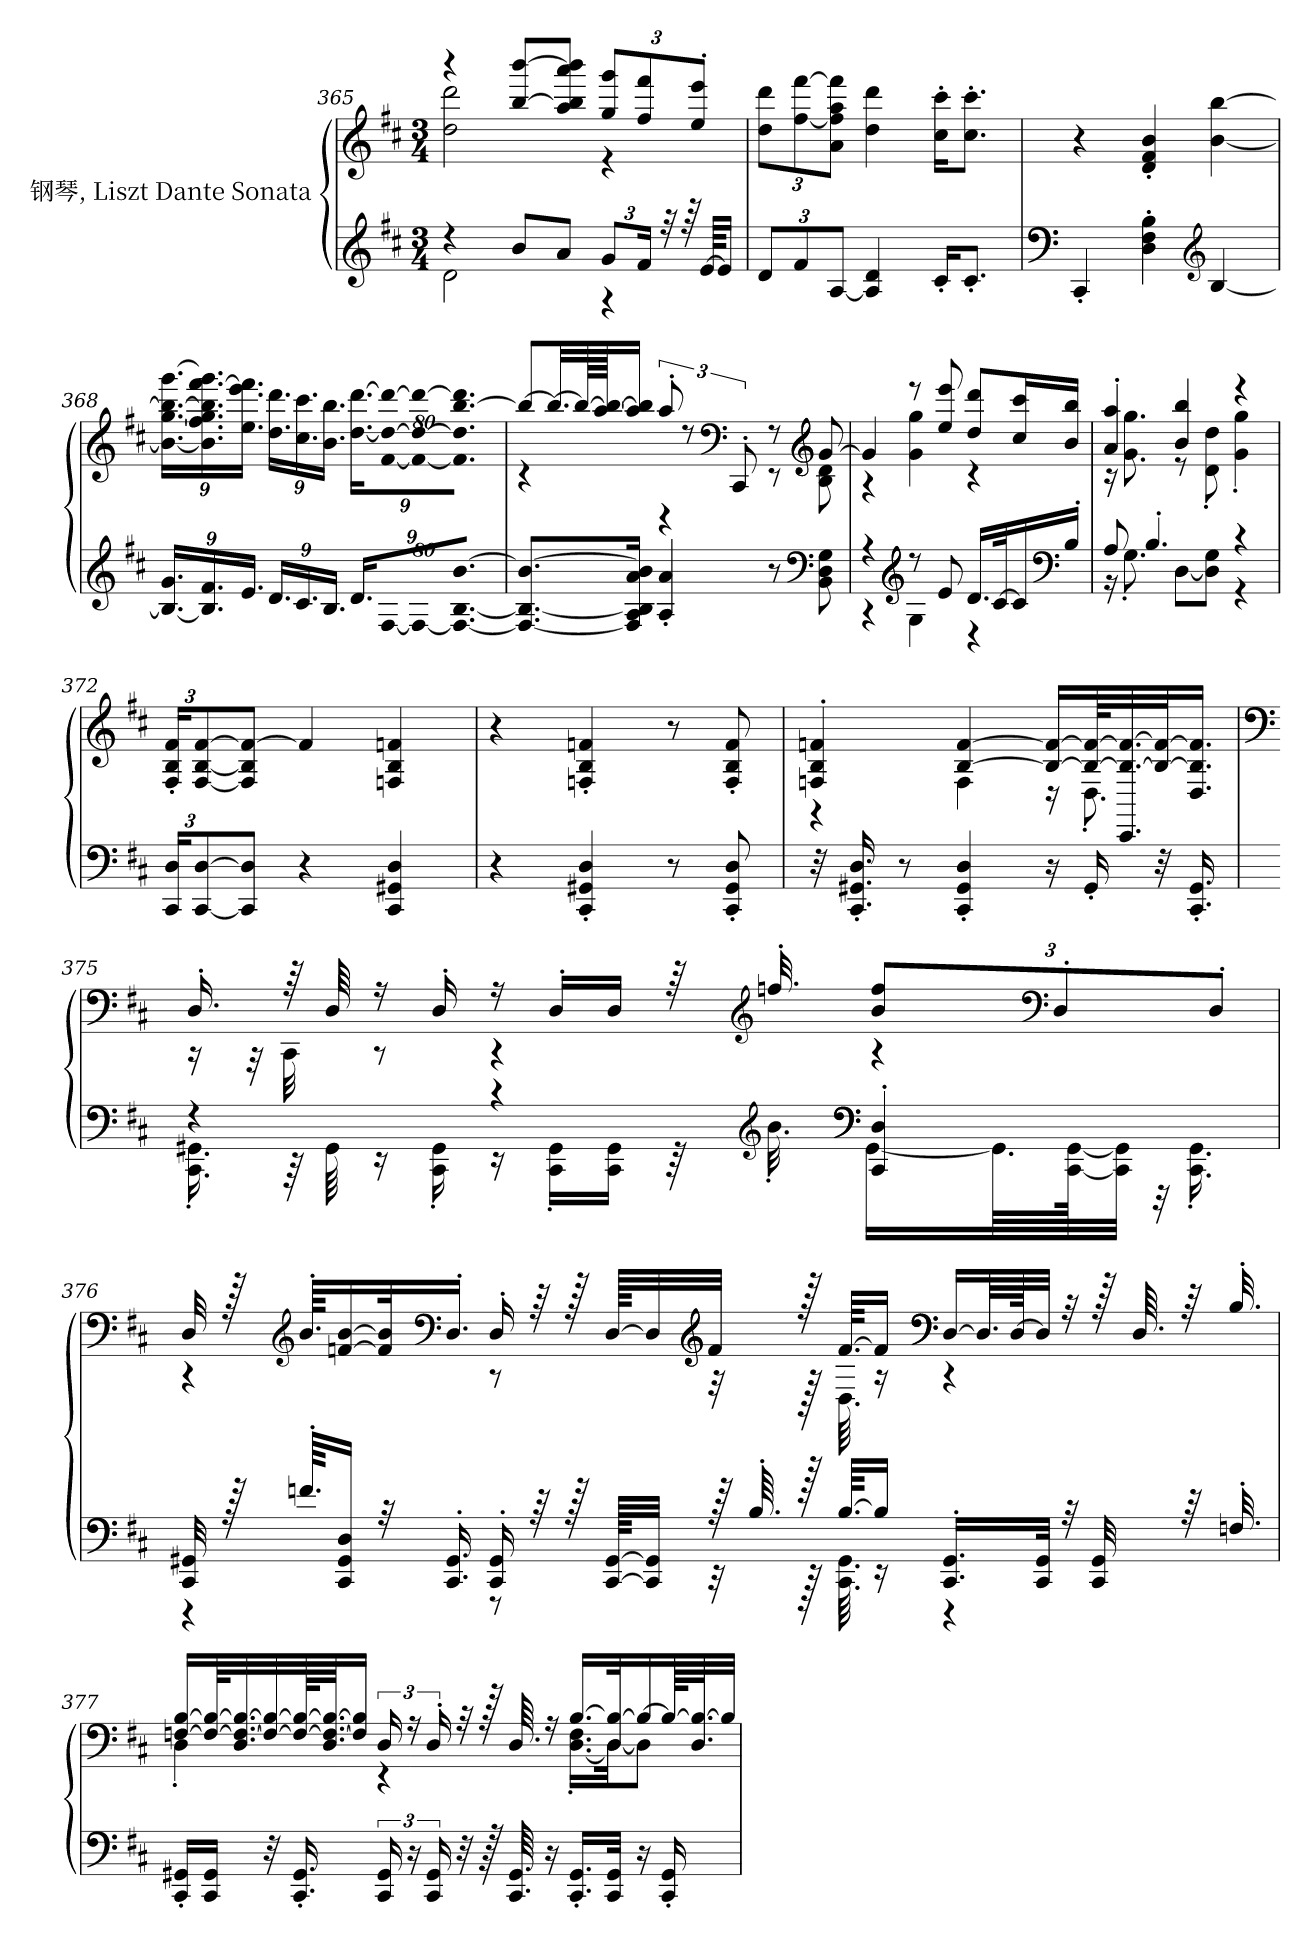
**kern	**kern
*part1	*part1
*staff2	*staff1
*I"钢琴, Liszt Dante Sonata	*
!!LO:LB:g=z
*clefG2	*clefG2
*k[f#c#]	*k[f#c#]
*M3/4	*M3/4
=365	=365
*^	*^
4r	2d\	4r	2dd\ 2ddd\
8b/L	.	[8bb/ [8bbb/L	.
8a/J	.	8aa/ 8bb/] 8aaa/ 8bbb/]J	.
*Xbrackettup	*	*Xbrackettup	*
12g/L	4r	12gg/ 12ggg/L	4r
24f#/Jk	.	12ff#/ 12fff#/	.
32r	.	.	.
64r	.	.	.
.	.	12ee/' 12eee/'J	.
[64e/KKLL	.	.	.
16e/JJ]	.	.	.
*v	*v	*	*
*	*v	*v
=366	=366
12d/L	12dd\ 12ddd\L
12f#/	[12ff#\ [12fff#\
[12A/J	12a\ 12ff#\] 12aa\ 12fff#\]J
4A/] 4d/	4dd\ 4ddd\
16c#'/KL	16cc#\' 16ccc#\'KL
8.c#'/J	8.cc#\' 8.ccc#\'J
=367	=367
*clefF4	*
4CC#'/	4r
4D\' 4F#\' 4B\'	4d/' 4f#/' 4b/'
*clefG2	*
[4B/	[4b\ [4bb\
!!LO:LB:g=z
=368	=368
18.B/_ 18.g/LL	18.b\_ [18.gg\ 18.bb\_ [18.ggg\LL
18.B/] 18.f#/	18.b\] 18.ff#\ 18.gg\] 18.bb\] [18.fff#\ 18.ggg\]
18.e/JJ	18.ee\ 18.eee\ 18.fff#\]JJ
18.d/LL	18.dd\ 18.ddd\LL
18.c#/	18.cc#\ 18.ccc#\
18.B/JJ	18.b\ 18.bb\JJ
18.d/KL	[18.dd\ [18.ddd\KL
!LO:N:vis=8	!LO:N:vis=8
[640%71F#/	[640%71f#\ 640%71dd\_ 640%71ddd\_
!LO:N:vis=64	!LO:N:vis=64
640%9F#/KLL_	640%9f#\_ 640%9dd\_ 640%9ddd\_KLL
36.F#/_ [36.B/ [36.b/JJJ	36.f#\] 36.dd\] [36.bb\ 36.ddd\]JJJ
=369	=369
*	*^
8.F#/_ 8.B/_ 8.b/_L	8bb/L_	4r
.	32.bb/LL_	.
.	128bb/LL_	.
.	[128aa/ 128bb/_JJJ	.
16F#/] 16A/ 16B/] 16a/ 16b/]Jk	16aa/] 16bb/]JJ	.
*	*brackettup	*
4A/' 4a/'	12aa'/	4r
.	12r	.
*	*clefF4	*
.	12CC#'/	.
8r	8r	8r
*clefF4	*clefG2	*
8BB\ 8D\ 8G\	[8g/	8B\ 8d\
!!LO:LB:g=z	!!
=370	=370	=370
*^	*	*
4r	4r	4g/]	4r
*clefG2	*	*	*
8r	4G\	8r	4g\ 4gg\
8e/	.	8ee/ 8eee/	.
16.d/LL	4r	8dd/ 8ddd/L	4r
[32c#/K	.	.	.
16c#/]	.	16cc#/ 16ccc#/L	.
*clefF4	*	*	*
16B'/JJ	.	16b/ 16bb/JJ	.
=371	=371	=371	=371
8A/	16r	4a/' 4aa/'	16r
.	8.G'\	.	8.g\ 8.gg\
4.B'/	.	.	.
.	[8D\L	4b/ 4bb/	8r
.	8D\] 8G\J	.	8d\' 8dd\'
4r	4r	4r	4g\' 4gg\'
*v	*v	*	*
*	*v	*v
=372	=372
*	*Xbrackettup
24CC#/ 24D/KL	24F#/' 24B/' 24f#/'KL
[12CC#/ [12D/	[12F#/ [12B/ [12f#/
8CC#/] 8D/]J	8F#/] 8B/] 8f#/_J
4r	4f#/]
4CC#/ 4GG#X/ 4D/	4Fn/ 4B/ 4fn/
=373	=373
4r	4r
4CC#/' 4GG#X/' 4D/'	4Fn/' 4B/' 4fn/'
8r	8r
8CC#/' 8GG#/' 8D/'	8F/' 8B/' 8f/'
!!LO:LB:g=z
=374	=374
*	*^
32r	4Fn/' 4B/' 4fn/'	4r
16.CC#/' 16.GG#X/' 16.D/'	.	.
8r	.	.
4CC#/' 4GG#/' 4D/'	[4B/ [4f/	4F\
16r	16B/_ 16f/_LL	16r
16GG#'/	64B/_ 64f/_KL	8.D'\
.	32.CC#/ 32.B/_ 32.f/_	.
32r	32B/_ 32f/_J	.
16.CC#/' 16.GG#/'	16.D/ 16.B/] 16.f/]JJ	.
=375	=375	=375
*	*clefF4	*
*^	*	*
4r	16.CC#\' 16.GG#X\'	16.D'/	16r
.	.	.	32r
.	64r	64r	32CC#\
.	64GG#\	64D/	.
.	16r	16r	8r
.	16CC#\' 16GG#\'	16D'/	.
4r	16r	16r	4r
.	16CC#\' 16GG#\'LL	16D'/LL	.
.	16CC#\ 16GG#\JJ	16D/JJ	.
.	64r	64r	.
*clefG2	*	*clefG2	*
.	32.b'\	32.ffn'/	.
*clefF4	*	*	*
4CC#/' 4D/'	[16GG#\LL	12b/ 12ff/L	4r
.	64.GG#\LL]	.	.
*	*	*clefF4	*
.	.	12D'/	.
.	[128CC#\ [128GG#\JK	.	.
.	32CC#\] 32GG#\]JJJ	.	.
.	32r	.	.
.	16.CC#\' 16.GG#\'	.	.
.	.	12D'/J	.
!!LO:LB:g=z	!!
=376	=376	=376	=376
32CC#/ 32GG#X/	4r	32D/	4r
128r	.	128r	.
*	*	*clefG2	*
64.fn'/KKLL	.	64.b'/KKLL	.
16CC#/ 16GG#/ 16D/JJ	.	[16fn/ [16b/	.
32r	.	32f/] 32b/]K	.
*	*	*clefF4	*
16.CC#/' 16.GG#/'	.	16.D'/JJ	.
16CC#/' 16GG#/'	8r	16D'/	8r
64r	.	64r	.
128r	.	128r	.
[128CC#/ [128GG#/KKLLL	.	[128D/KKLLL	.
32CC#/] 32GG#/]JJJ	.	32D/]	.
*	*	*clefG2	*
128r	32r	32f/JJJ	32r
64.B'/	.	.	.
128r	128r	128r	128r
[64.B/KKLL	64.CC#\ 64.GG#\	[64.f/KKLL	64.D\
16B/JJ]	16r	16f/JJ]	16r
*	*	*clefF4	*
16.CC#/' 16.GG#/'LL	4r	[16D/LL	4r
.	.	64.D/LL]	.
.	.	[128D/JK	.
32CC#/ 32GG#/JJk	.	32D/JJJ]	.
32r	.	32r	.
32CC#/ 32GG#/	.	128r	.
.	.	64.D/	.
64r	.	64r	.
32.Fn'/	.	32.B'/	.
*v	*v	*	*
!!LO:PB:g=z	!!
=377	=377	=377
16CC#/' 16GG#X/'LL	[16Fn/ [16B/LL	4D'\
16CC#/ 16GG#/JJ	64F/_ 64B/_KL	.
.	32.D/ 32.F/_ 32.B/_	.
32r	32F/_ 32B/_	.
16.CC#/' 16.GG#/'	128F/_ 128B/_KL	.
.	64.D/ 64.F/_ 64.B/_JJ	.
.	16F/] 16B/]JJ	.
*brackettup	*brackettup	*
24CC#/ 24GG#/	24D/	4r
24r	24r	.
24CC#/ 24GG#/	24D'/	.
32r	32r	.
128r	128r	.
64.CC#/ 64.GG#/	64.D/	.
16r	16r	.
16.CC#/' 16.GG#/'LL	[16.B/LL	[16.D\' 16.F\'LL
32CC#/ 32GG#/JJk	32D/ 32B/_K	32D\JK_
16r	16B/_	8D\J]
16CC#/' 16GG#/'	128B/KLL_	.
.	64.D/ 64.B/_J	.
.	32B/JJJ]	.
*	*v	*v
=	=
*-	*-
